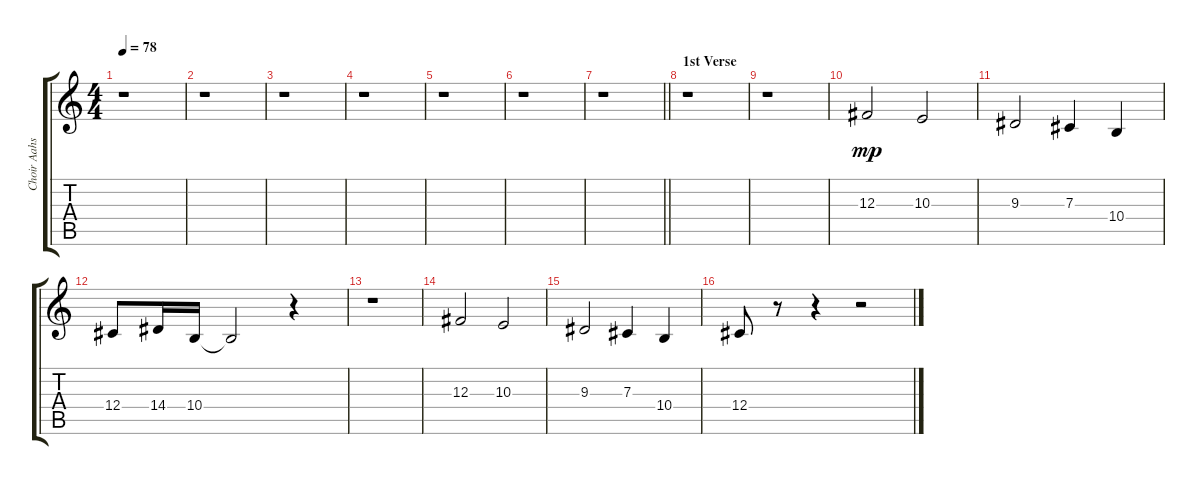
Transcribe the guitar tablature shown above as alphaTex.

\track ("Choir Aahs& Rain" "Choir Aahs") {instrument choiraahs}
\staff {score tabs}
\tuning (Eb4 Bb3 Gb3 Db3 Ab2 Eb2) {hide}
\ts (4 4)
\tempo 78
\clef g2
\ks c
r.1{dy mp} |
r.1 |
r.1 |
r.1 |
r.1 |
r.1 |
\barLineRight lightlight
r.1 |
\section ("" "1st Verse")
r.1 |
r.1 |
12.3.2 10.3.2 |
9.3.2 7.3.4 10.4.4 |
12.4.8 14.4.16 10.4.16 10.4{t}.2 r.4 |
r.1 |
12.3.2 10.3.2 |
9.3.2 7.3.4 10.4.4 |
12.4.8 r.8 r.4 r.2
